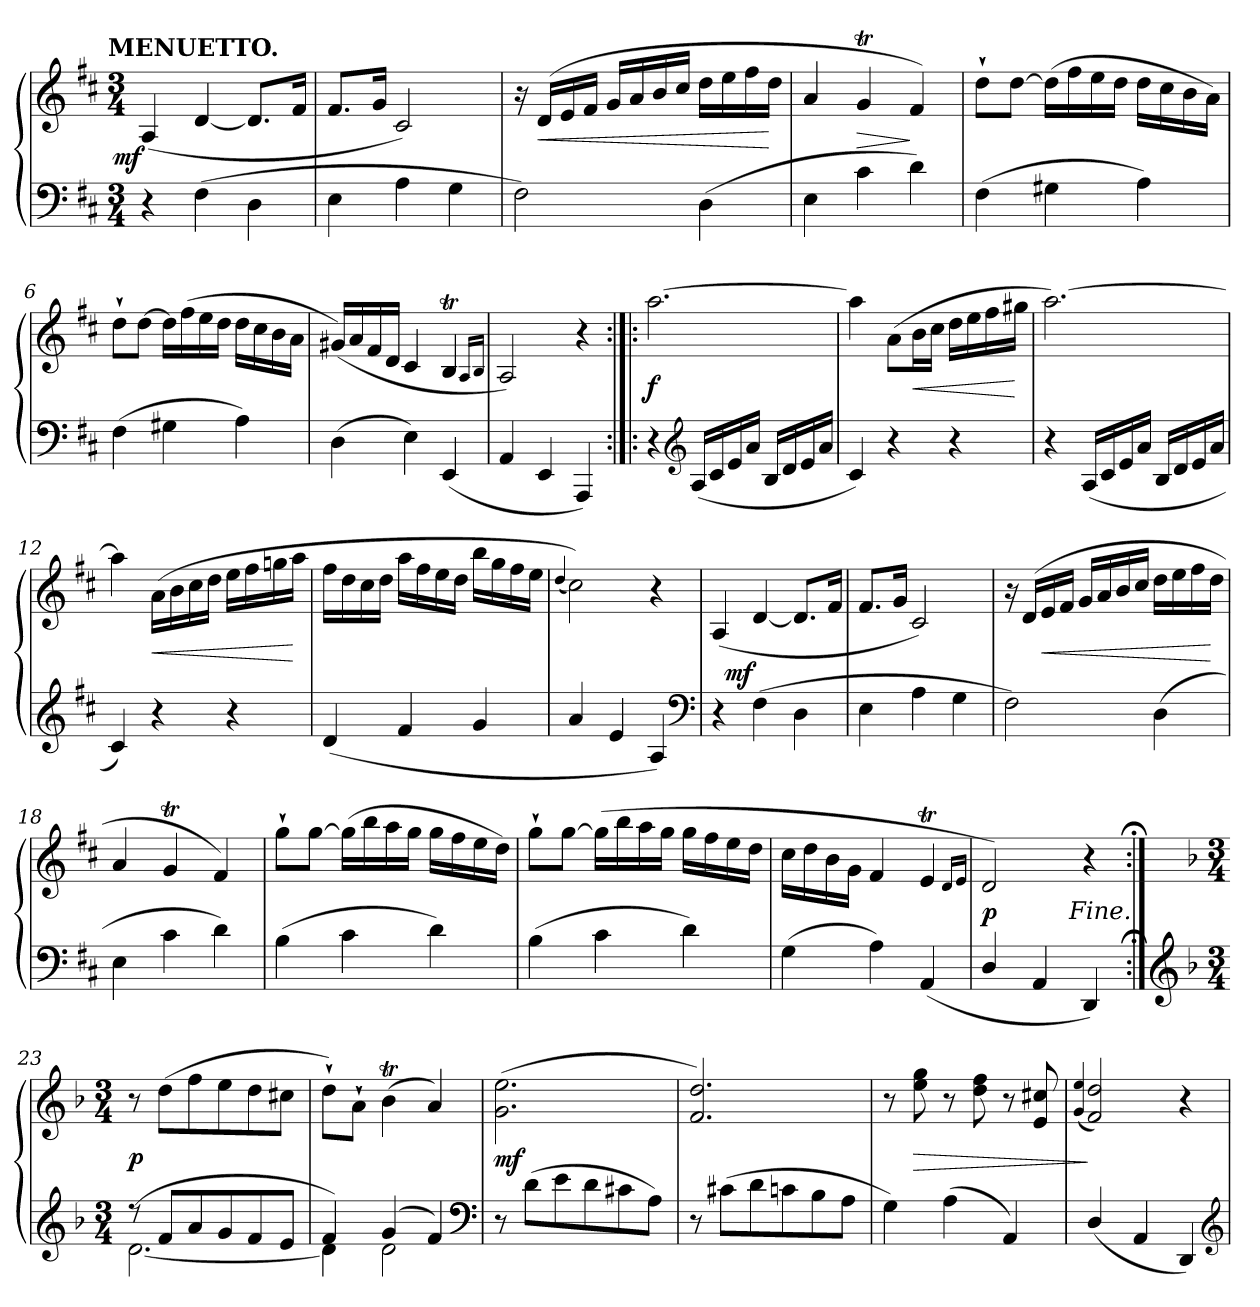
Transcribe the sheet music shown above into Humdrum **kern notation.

**kern	**kern	**dynam
*part1	*part1	*part1
*staff2	*staff1	*staff1/2
*clefF4	*clefG2	*
*k[f#c#]	*k[f#c#]	*
*D:	*D:	*
!!LO:TX:omd:t=MENUETTO.
*M3/4	*M3/4	*
*MM110	*MM110	*
=1	=1	=1
!	!	!LO:DY:rj
4r	(4A	mf
(4F#	[4d	.
4D	8.dL]	.
.	16f#Jk	.
=2	=2	=2
4E	8.f#L	.
.	16gJk	.
4A	2c#)	.
4G	.	.
=3	=3	=3
2F#)	16r	.
.	(16dLL	<
.	16e	.
.	16f#JJ	.
.	16gLL	.
.	16a	.
.	16b	.
.	16cc#JJ	.
(4D	16ddLL	.
.	16ee	.
.	16ff#	.
.	16ddJJ	[
=4	=4	=4
4E	4a	.
4c#	4gT	>
4d)	4f#)	]
=5	=5	=5
(4F#	8dd`L	.
.	[8ddJ	.
4G#X	(16ddLL]	.
.	16ff#	.
.	16ee	.
.	16ddJJ	.
4A)	16ddLL	.
.	16cc#	.
.	16b	.
.	16aJJ)	.
!!LO:LB:g=z
=6	=6	=6
(4F#	8dd`L	.
.	[8ddJ	.
4G#X	16ddLL]	.
.	(16ff#	.
.	16ee	.
.	16ddJJ	.
4A)	16ddLL	.
.	16cc#	.
.	16b	.
.	16aJJ	.
=7	=7	=7
(4D	(16g#XLL)	.
.	16a	.
.	16f#	.
.	16dJJ	.
4E)	4c#	.
(4EE	4BT	.
.	16qALL	.
.	16qBJJ	.
=8	=8	=8
4AA	2A)	.
4EE	.	.
4AAA)	4r	.
=9:|!|:	=9:|!|:	=9:|!|:
4r	[2.aa	f
*clefG2	*	*
(16ALL	.	.
16c#	.	.
16e	.	.
16aJJ	.	.
16BLL	.	.
16d	.	.
16e	.	.
16aJJ	.	.
=10	=10	=10
4c#)	4aa]	.
4r	(8aL	.
.	16bL	<
.	16cc#JJ	.
4r	16ddLL	.
.	16ee	.
.	16ff#	.
.	16gg#XJJ	[
!!LO:LB:g=z
=11	=11	=11
4r	[2.aa)	.
(16ALL	.	.
16c#	.	.
16e	.	.
16aJJ	.	.
16BLL	.	.
16d	.	.
16e	.	.
16aJJ	.	.
=12	=12	=12
4c#)	4aa]	.
4r	(16aLL	<
.	16b	.
.	16cc#	.
.	16ddJJ	.
4r	16eeLL	.
.	16ff#	.
.	16ggn	.
.	16aaJJ	[
=13	=13	=13
(4d	16ff#LL	.
.	16dd	.
.	16cc#	.
.	16ddJJ	.
4f#	16aaLL	.
.	16ff#	.
.	16ee	.
.	16ddJJ	.
4g	16bbLL	.
.	16gg	.
.	16ff#	.
.	16eeJJ	.
=14	=14	=14
.	(4qqdd	.
4a	2cc#))	.
4e	.	.
4A)	4r	.
*clefF4	*	*
=15	=15	=15
4r	(4A	.
!	!	!LO:DY:a=2:rj
(4F#	[4d	mf
4D	8.dL]	.
.	16f#Jk	.
=16	=16	=16
4E	8.f#L	.
.	16gJk	.
4A	2c#)	.
4G	.	.
!!LO:LB:g=z
=17	=17	=17
2F#)	16r	.
.	(16dLL	.
.	16e	<
.	16f#JJ	.
.	16gLL	.
.	16a	.
.	16b	.
.	16cc#JJ	.
(4D	16ddLL	.
.	16ee	.
.	16ff#	.
.	16ddJJ	[
=18	=18	=18
4E	4a	.
4c#	4gT	.
4d)	4f#)	.
=19	=19	=19
(4B	8gg`L	.
.	[8ggJ	.
4c#	(16ggLL]	.
.	16bb	.
.	16aa	.
.	16ggJJ	.
4d)	16ggLL	.
.	16ff#	.
.	16ee	.
.	16ddJJ)	.
=20	=20	=20
(4B	8gg`L	.
.	[8ggJ	.
4c#	(16ggLL]	.
.	16bb	.
.	16aa	.
.	16ggJJ	.
4d)	16ggLL	.
.	16ff#	.
.	16ee	.
.	16ddJJ	.
=21	=21	=21
(4G	16cc#LL	.
.	16dd	.
.	16b	.
.	16gJJ	.
4A)	4f#	.
(4AA	4eT	.
.	16qdLL	.
.	16qeJJ	.
=22	=22	=22
4D/	2d)	p
4AA	.	.
4DD)	4r	.
!	!LO:TX:c:i:rj:t=Fine.	!
!!LO:LB:g=z
=23:|!;	=23:|!;	=23:|!;
*clefG2	*	*
*k[b-]	*k[b-]	*
*M3/4	*M3/4	*
*^	*	*
(8r	[2.d	8r	p
8fL	.	(8ddL	.
8a	.	8ff	.
8g	.	8ee	.
8f	.	8dd	.
8eJ	.	8cc#XJ	.
=24	=24	=24	=24
4f)	4d]	8dd`L)	.
.	.	8a`J	.
(4g	2d	(4b-T	.
4f)	.	4a)	.
*v	*v	*	*
*clefF4	*	*
=25	=25	=25
8r	(2.g 2.ee	mf
(8dL	.	.
8e	.	.
8d	.	.
8c#X	.	.
8AJ)	.	.
=26	=26	=26
8r	2.f 2.dd)	.
(8c#XL	.	.
8d	.	.
8cn	.	.
8B-	.	.
8AJ	.	.
=27	=27	=27
4G)	8r	.
.	8ee 8gg	>
(4A	8r	.
.	8dd 8ff	.
4AA)	8r	.
.	8e 8cc#X	.
=28	=28	=28
.	(4qqg/ 4qqee/	.
(4D/	2f 2dd)	]
4AA	.	.
4DD)	4r	.
*clefG2	*	*
=	=	=
*-	*-	*-
